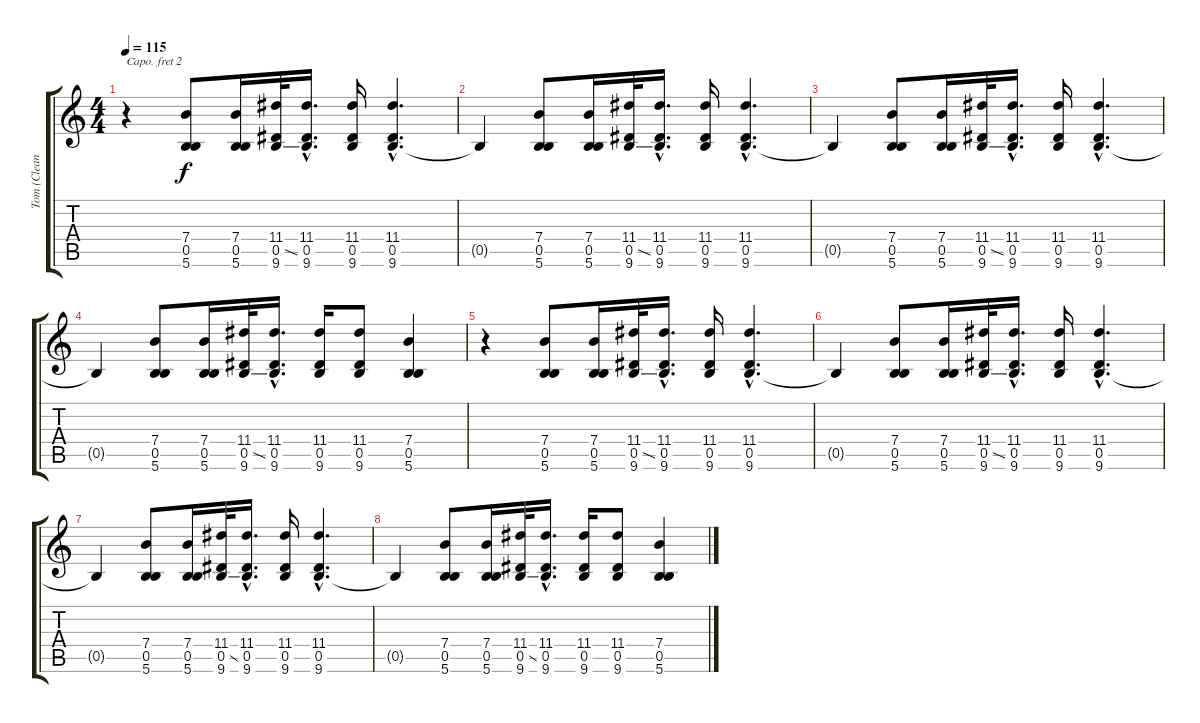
\track ("Tom (Clean Guitar)" "Tom (Clean") {instrument electricguitarjazz}
\staff {score tabs}
\capo 2
\tuning (E4 B3 G3 D3 A2 E2) {hide}
\ts (4 4)
\tempo 115
\clef g2
\ks c
r.4{dy f} (7.4 0.5 5.6).8 (7.4 0.5 5.6).16 (11.4 0.5{ss} 9.6).32 (11.4{hac} 0.5{hac} 9.6{hac}).16{d} (11.4 0.5 9.6).16 (11.4{hac} 0.5{hac} 9.6{hac}).4{d} |
0.5{t}.4 (7.4 0.5 5.6).8 (7.4 0.5 5.6).16 (11.4 0.5{ss} 9.6).32 (11.4{hac} 0.5{hac} 9.6{hac}).16{d} (11.4 0.5 9.6).16 (11.4{hac} 0.5{hac} 9.6{hac}).4{d} |
0.5{t}.4 (7.4 0.5 5.6).8 (7.4 0.5 5.6).16 (11.4 0.5{ss} 9.6).32 (11.4{hac} 0.5{hac} 9.6{hac}).16{d} (11.4 0.5 9.6).16 (11.4{hac} 0.5{hac} 9.6{hac}).4{d} |
0.5{t}.4 (7.4 0.5 5.6).8 (7.4 0.5 5.6).16 (11.4 0.5{ss} 9.6).32 (11.4{hac} 0.5{hac} 9.6{hac}).16{d} (11.4 0.5 9.6).16 (11.4 0.5 9.6).8 (7.4 0.5 5.6).4 |
r.4 (7.4 0.5 5.6).8 (7.4 0.5 5.6).16 (11.4 0.5{ss} 9.6).32 (11.4{hac} 0.5{hac} 9.6{hac}).16{d} (11.4 0.5 9.6).16 (11.4{hac} 0.5{hac} 9.6{hac}).4{d} |
0.5{t}.4 (7.4 0.5 5.6).8 (7.4 0.5 5.6).16 (11.4 0.5{ss} 9.6).32 (11.4{hac} 0.5{hac} 9.6{hac}).16{d} (11.4 0.5 9.6).16 (11.4{hac} 0.5{hac} 9.6{hac}).4{d} |
0.5{t}.4 (7.4 0.5 5.6).8 (7.4 0.5 5.6).16 (11.4 0.5{ss} 9.6).32 (11.4{hac} 0.5{hac} 9.6{hac}).16{d} (11.4 0.5 9.6).16 (11.4{hac} 0.5{hac} 9.6{hac}).4{d} |
0.5{t}.4 (7.4 0.5 5.6).8 (7.4 0.5 5.6).16 (11.4 0.5{ss} 9.6).32 (11.4{hac} 0.5{hac} 9.6{hac}).16{d} (11.4 0.5 9.6).16 (11.4 0.5 9.6).8 (7.4 0.5 5.6).4
